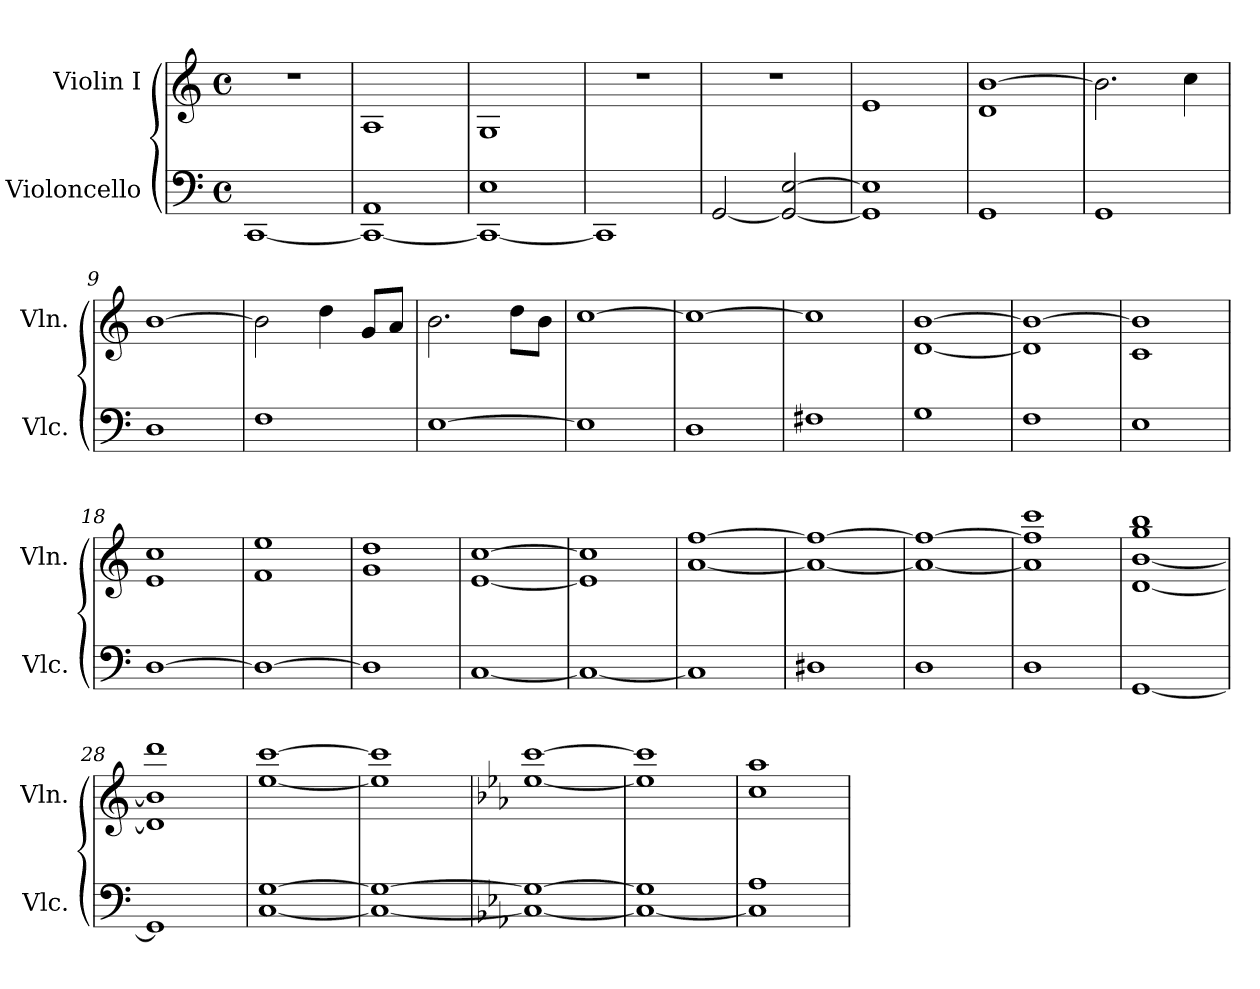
**kern	**kern
*part2	*part1
*staff2	*staff1
*I"Violoncello	*I"Violin I
*I'Vlc.	*I'Vln.
*clefF4	*clefG2
*k[]	*k[]
*M4/4	*M4/4
*met(c)	*met(c)
*MM95	*MM95
=1	=1
[1CC	1r
=2	=2
1CC_ 1AA	1A
=3	=3
1CC_ 1E	1G
=4	=4
1CC]	1r
=5	=5
[2GG/	1r
2GG/_ [2E/	.
=6	=6
1GG] 1E]	1e
=7	=7
1GG	1d [1b
=8	=8
1GG	2.b\]
.	4cc\
=9	=9
1D	[1b
=10	=10
1F	2b\]
.	4dd\
.	8g/L
.	8a/J
=11	=11
[1E	2.b\
.	8dd\L
.	8b\J
=12	=12
1E]	[1cc
=13	=13
1D	1cc_
!!LO:LB:g=z
=14	=14
1F#X	1cc]
=15	=15
1G	[1d [1b
=16	=16
1F	1d] 1b_
=17	=17
1E	1c 1b]
=18	=18
[1D	1e 1cc
=19	=19
1D_	1f 1ee
=20	=20
1D]	1g 1dd
=21	=21
[1C	[1e [1cc
=22	=22
1C_	1e] 1cc]
=23	=23
1C]	[1a [1ff
=24	=24
1D#X	1a_ 1ff_
=25	=25
1D	1a_ 1ff_
=26	=26
1D	1a] 1ff] 1ccc
=27	=27
[1GG	[1d [1b 1gg 1bb
=28	=28
1GG]	1d] 1b] 1ddd
=29	=29
[1C [1G	[1ee [1ccc
!!LO:LB:g=z
=30	=30
1C_ 1G_	1ee] 1ccc]
=31	=31
*k[b-e-a-]	*k[b-e-a-]
1C_ 1G_	[1ee- [1ccc
=32	=32
1C_ 1G]	1ee-] 1ccc]
=33	=33
1C] 1A-	1cc 1aa-
=	=
*-	*-
